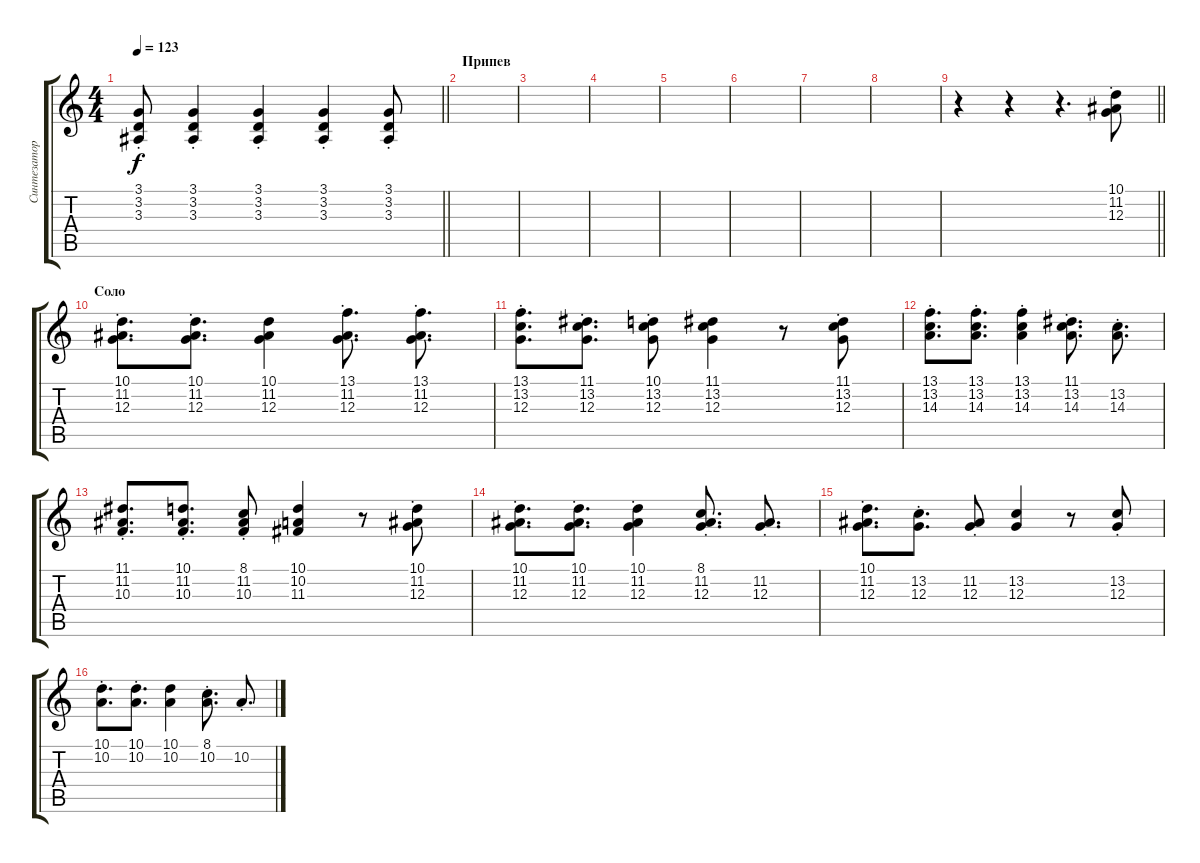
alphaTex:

\track ("Синтезатор №1" "Синтезатор") {instrument accordion}
\staff {score tabs}
\tuning (E4 B3 G3 D3 A2 E2) {hide}
\ts (4 4)
\tempo 123
\clef g2
\barLineRight lightlight
\ks c
(3.1{st} 3.2{st} 3.3{st}).8{dy f} (3.1{st} 3.2{st} 3.3{st}).4 (3.1{st} 3.2{st} 3.3{st}).4 (3.1{st} 3.2{st} 3.3{st}).4 (3.1{st} 3.2{st} 3.3{st}).8 |
\section ("" "Припев")
|
|
|
|
|
|
|
\barLineRight lightlight
r.4 r.4 r.4{d} (10.1{st} 11.2{st} 12.3{st}).8 |
\section ("" "Соло")
(10.1{st} 11.2{st} 12.3{st}).8{d} (10.1{st} 11.2{st} 12.3{st}).8{d} (10.1 11.2 12.3).4 (13.1{st} 11.2{st} 12.3{st}).8{d} (13.1{st} 11.2{st} 12.3{st}).8{d} |
(13.1{st} 13.2{st} 12.3{st}).8{d} (11.1{st} 13.2{st} 12.3{st}).8{d} (10.1{st} 13.2{st} 12.3{st}).8 (11.1 13.2 12.3).4 r.8 (11.1{st} 13.2{st} 12.3{st}).8 |
(13.1{st} 13.2{st} 14.3{st}).8{d} (13.1{st} 13.2{st} 14.3{st}).8{d} (13.1{st} 13.2{st} 14.3{st}).4 (11.1{st} 13.2{st} 14.3{st}).8{d} (13.2{st} 14.3{st}).8{d} |
(11.1{st} 11.2{st} 10.3{st}).8{d} (10.1{st} 11.2{st} 10.3{st}).8{d} (8.1{st} 11.2{st} 10.3{st}).8 (10.1 10.2 11.3).4 r.8 (10.1{st} 11.2{st} 12.3{st}).8 |
(10.1{st} 11.2{st} 12.3{st}).8{d} (10.1{st} 11.2{st} 12.3{st}).8{d} (10.1{st} 11.2{st} 12.3{st}).4 (8.1{st} 11.2{st} 12.3{st}).8{d} (11.2{st} 12.3{st}).8{d} |
(10.1{st} 11.2{st} 12.3{st}).8{d} (13.2{st} 12.3{st}).8{d} (11.2{st} 12.3{st}).8 (13.2 12.3).4 r.8 (13.2{st} 12.3{st}).8 |
(10.1{st} 10.2{st}).8{d} (10.1{st} 10.2{st}).8{d} (10.1 10.2).4 (8.1{st} 10.2{st}).8{d} 10.2{st}.8{d}
